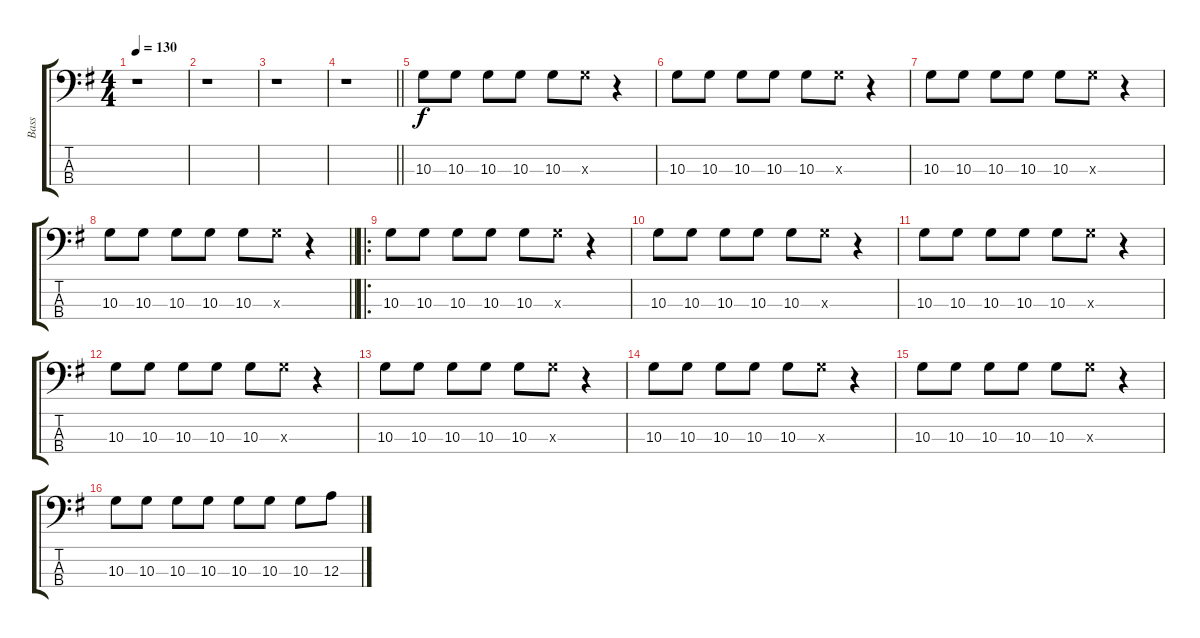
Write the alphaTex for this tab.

\track ("Bass" "Bass") {instrument electricbasspick}
\staff {score tabs}
\tuning (G2 D2 A1 E1) {hide}
\ts (4 4)
\tempo 130
\clef f4
\ks g
r.1{dy f} |
r.1 |
r.1 |
\barLineRight lightlight
r.1 |
10.3.8 10.3.8 10.3.8 10.3.8 10.3.8 10.3{x}.8 r.4 |
10.3.8 10.3.8 10.3.8 10.3.8 10.3.8 10.3{x}.8 r.4 |
10.3.8 10.3.8 10.3.8 10.3.8 10.3.8 10.3{x}.8 r.4 |
\barLineRight lightlight
10.3.8 10.3.8 10.3.8 10.3.8 10.3.8 10.3{x}.8 r.4 |
\ro
10.3.8 10.3.8 10.3.8 10.3.8 10.3.8 10.3{x}.8 r.4 |
10.3.8 10.3.8 10.3.8 10.3.8 10.3.8 10.3{x}.8 r.4 |
10.3.8 10.3.8 10.3.8 10.3.8 10.3.8 10.3{x}.8 r.4 |
10.3.8 10.3.8 10.3.8 10.3.8 10.3.8 10.3{x}.8 r.4 |
10.3.8 10.3.8 10.3.8 10.3.8 10.3.8 10.3{x}.8 r.4 |
10.3.8 10.3.8 10.3.8 10.3.8 10.3.8 10.3{x}.8 r.4 |
10.3.8 10.3.8 10.3.8 10.3.8 10.3.8 10.3{x}.8 r.4 |
10.3.8 10.3.8 10.3.8 10.3.8 10.3.8 10.3.8 10.3.8 12.3.8
